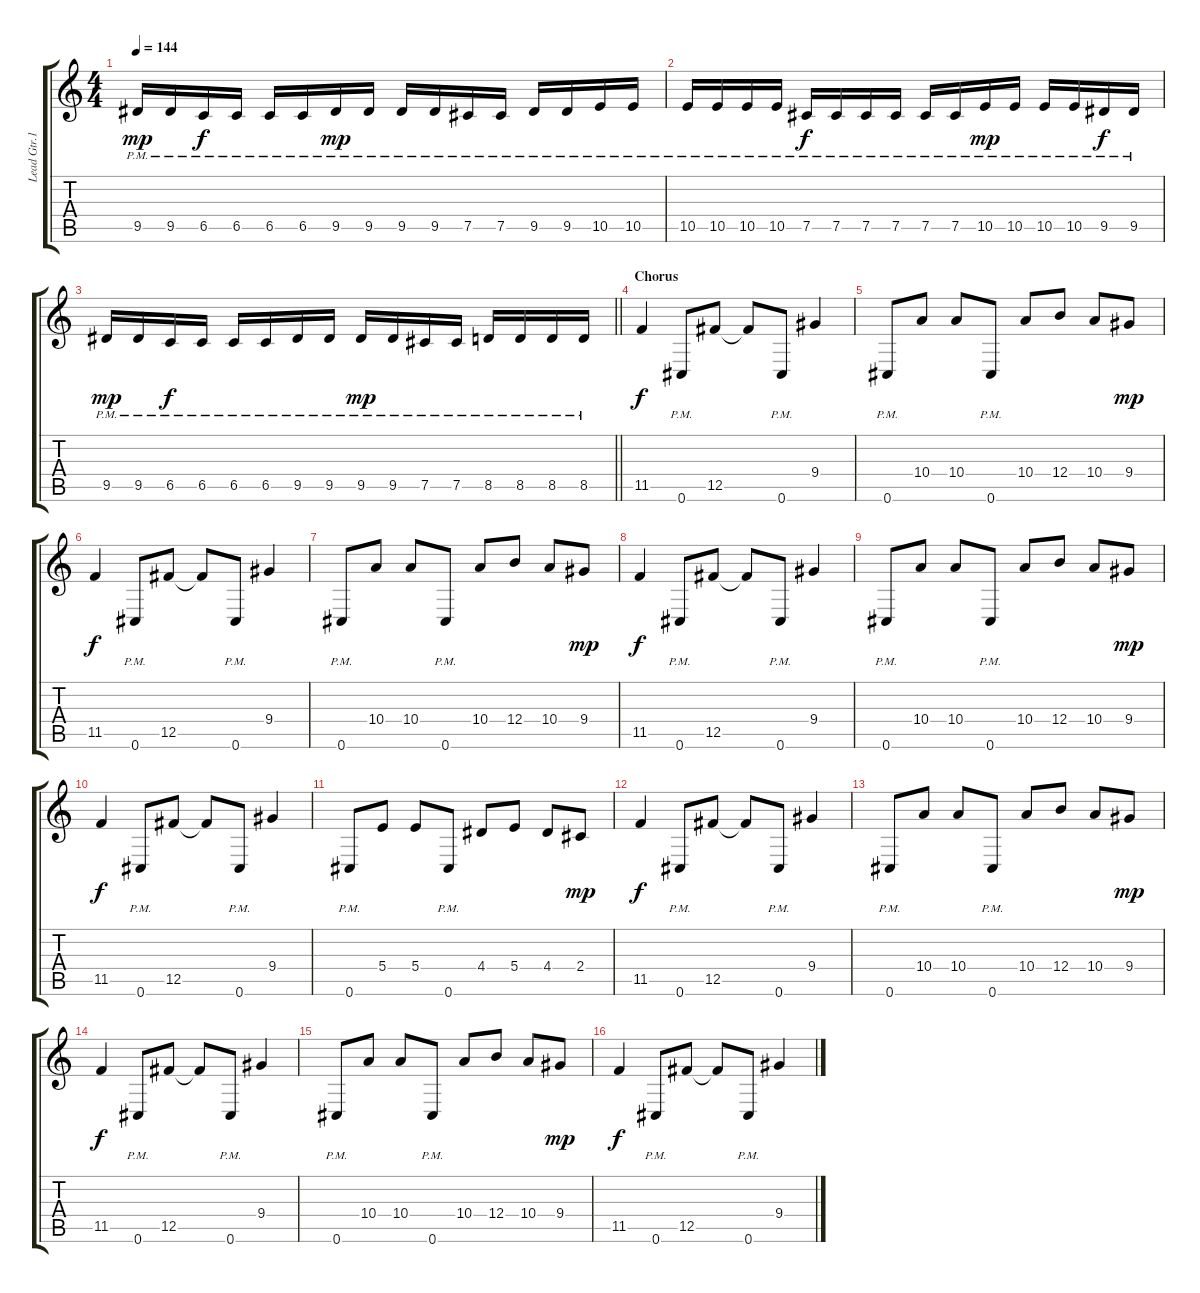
\track ("Lead Gtr.1" "Lead Gtr.1") {instrument distortionguitar}
\staff {score tabs}
\tuning (Db4 Ab3 E3 B2 Gb2 Db2) {hide}
\ts (4 4)
\tempo 144
\clef g2
\ks c
9.5{pm}.16{dy mp} 9.5{pm}.16 6.5{pm}.16{dy f} 6.5{pm}.16 6.5{pm}.16 6.5{pm}.16 9.5{pm}.16{dy mp} 9.5{pm}.16 9.5{pm}.16 9.5{pm}.16 7.5{pm}.16 7.5{pm}.16 9.5{pm}.16 9.5{pm}.16 10.5{pm}.16 10.5{pm}.16 |
10.5{pm}.16 10.5{pm}.16 10.5{pm}.16 10.5{pm}.16 7.5{pm}.16{dy f} 7.5{pm}.16 7.5{pm}.16 7.5{pm}.16 7.5{pm}.16 7.5{pm}.16 10.5{pm}.16{dy mp} 10.5{pm}.16 10.5{pm}.16 10.5{pm}.16 9.5{pm}.16{dy f} 9.5{pm}.16 |
\barLineRight lightlight
9.5{pm}.16{dy mp} 9.5{pm}.16 6.5{pm}.16{dy f} 6.5{pm}.16 6.5{pm}.16 6.5{pm}.16 9.5{pm}.16 9.5{pm}.16 9.5{pm}.16{dy mp} 9.5{pm}.16 7.5{pm}.16 7.5{pm}.16 8.5{pm}.16 8.5{pm}.16 8.5{pm}.16 8.5{pm}.16 |
\section ("" "Chorus")
11.5.4{dy f} 0.6{pm}.8 12.5.8 12.5{t}.8 0.6{pm}.8 9.4.4 |
0.6{pm}.8 10.4.8 10.4.8 0.6{pm}.8 10.4.8 12.4.8 10.4.8 9.4.8{dy mp} |
11.5.4{dy f} 0.6{pm}.8 12.5.8 12.5{t}.8 0.6{pm}.8 9.4.4 |
0.6{pm}.8 10.4.8 10.4.8 0.6{pm}.8 10.4.8 12.4.8 10.4.8 9.4.8{dy mp} |
11.5.4{dy f} 0.6{pm}.8 12.5.8 12.5{t}.8 0.6{pm}.8 9.4.4 |
0.6{pm}.8 10.4.8 10.4.8 0.6{pm}.8 10.4.8 12.4.8 10.4.8 9.4.8{dy mp} |
11.5.4{dy f} 0.6{pm}.8 12.5.8 12.5{t}.8 0.6{pm}.8 9.4.4 |
0.6{pm}.8 5.4.8 5.4.8 0.6{pm}.8 4.4.8 5.4.8 4.4.8 2.4.8{dy mp} |
11.5.4{dy f} 0.6{pm}.8 12.5.8 12.5{t}.8 0.6{pm}.8 9.4.4 |
0.6{pm}.8 10.4.8 10.4.8 0.6{pm}.8 10.4.8 12.4.8 10.4.8 9.4.8{dy mp} |
11.5.4{dy f} 0.6{pm}.8 12.5.8 12.5{t}.8 0.6{pm}.8 9.4.4 |
0.6{pm}.8 10.4.8 10.4.8 0.6{pm}.8 10.4.8 12.4.8 10.4.8 9.4.8{dy mp} |
11.5.4{dy f} 0.6{pm}.8 12.5.8 12.5{t}.8 0.6{pm}.8 9.4.4
